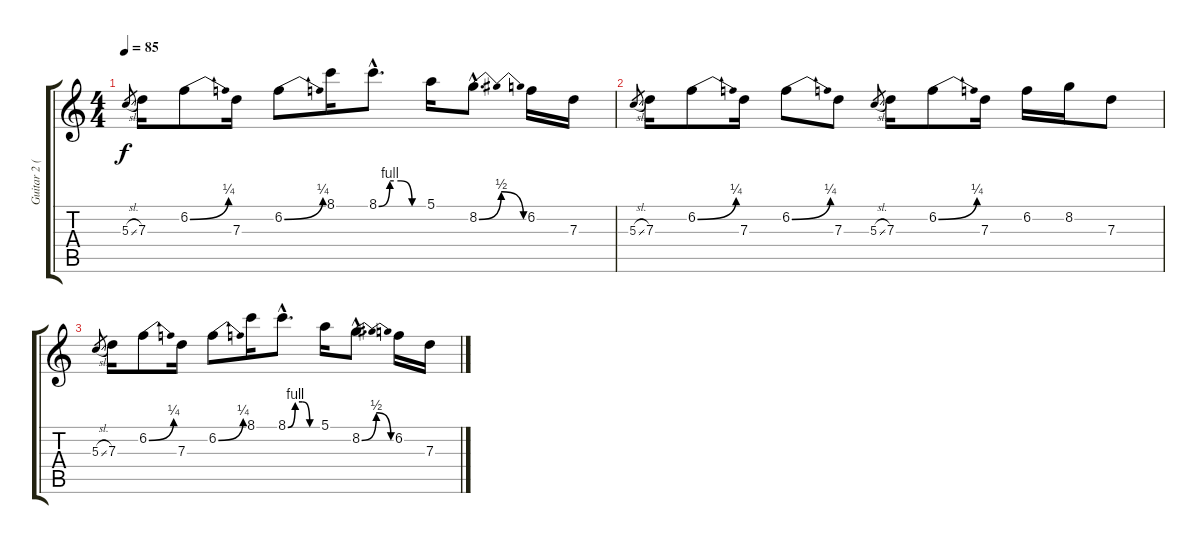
\track ("Guitar 2 (Noel)" "Guitar 2 (") {instrument overdrivenguitar}
\staff {score tabs}
\tuning (E4 B3 G3 D3 A2 D2) {hide}
\ts (4 4)
\tempo 85
\clef g2
\ks c
5.3{sl}.8{gr dy f} 7.3.16 6.2{be (bend 0 0 60 1)}.8 7.3.16 6.2{be (bend 0 0 60 1)}.8 8.1.16 8.1{be (custom 0 0 15 4 30 4 45 0 60 0) hac}.8{d} 5.1.16 8.2{be (bendrelease 0 0 30 2 30 2 60 0) hac}.8{d} 6.2.16 7.3.16 |
5.3{sl}.8{gr} 7.3.16{volume 0} 6.2{be (bend 0 0 60 1)}.8 7.3.16 6.2{be (bend 0 0 60 1)}.8 7.3.8 5.3{sl}.8{gr} 7.3.16 6.2{be (bend 0 0 60 1)}.8 7.3.16 6.2.16 8.2.16 7.3.8 |
5.3{sl}.8{gr} 7.3.16 6.2{be (bend 0 0 60 1)}.8 7.3.16 6.2{be (bend 0 0 60 1)}.8 8.1.16 8.1{be (custom 0 0 15 4 30 4 45 0 60 0) hac}.8{d} 5.1.16 8.2{be (bendrelease 0 0 30 2 30 2 60 0) hac}.8{d} 6.2.16 7.3.16
